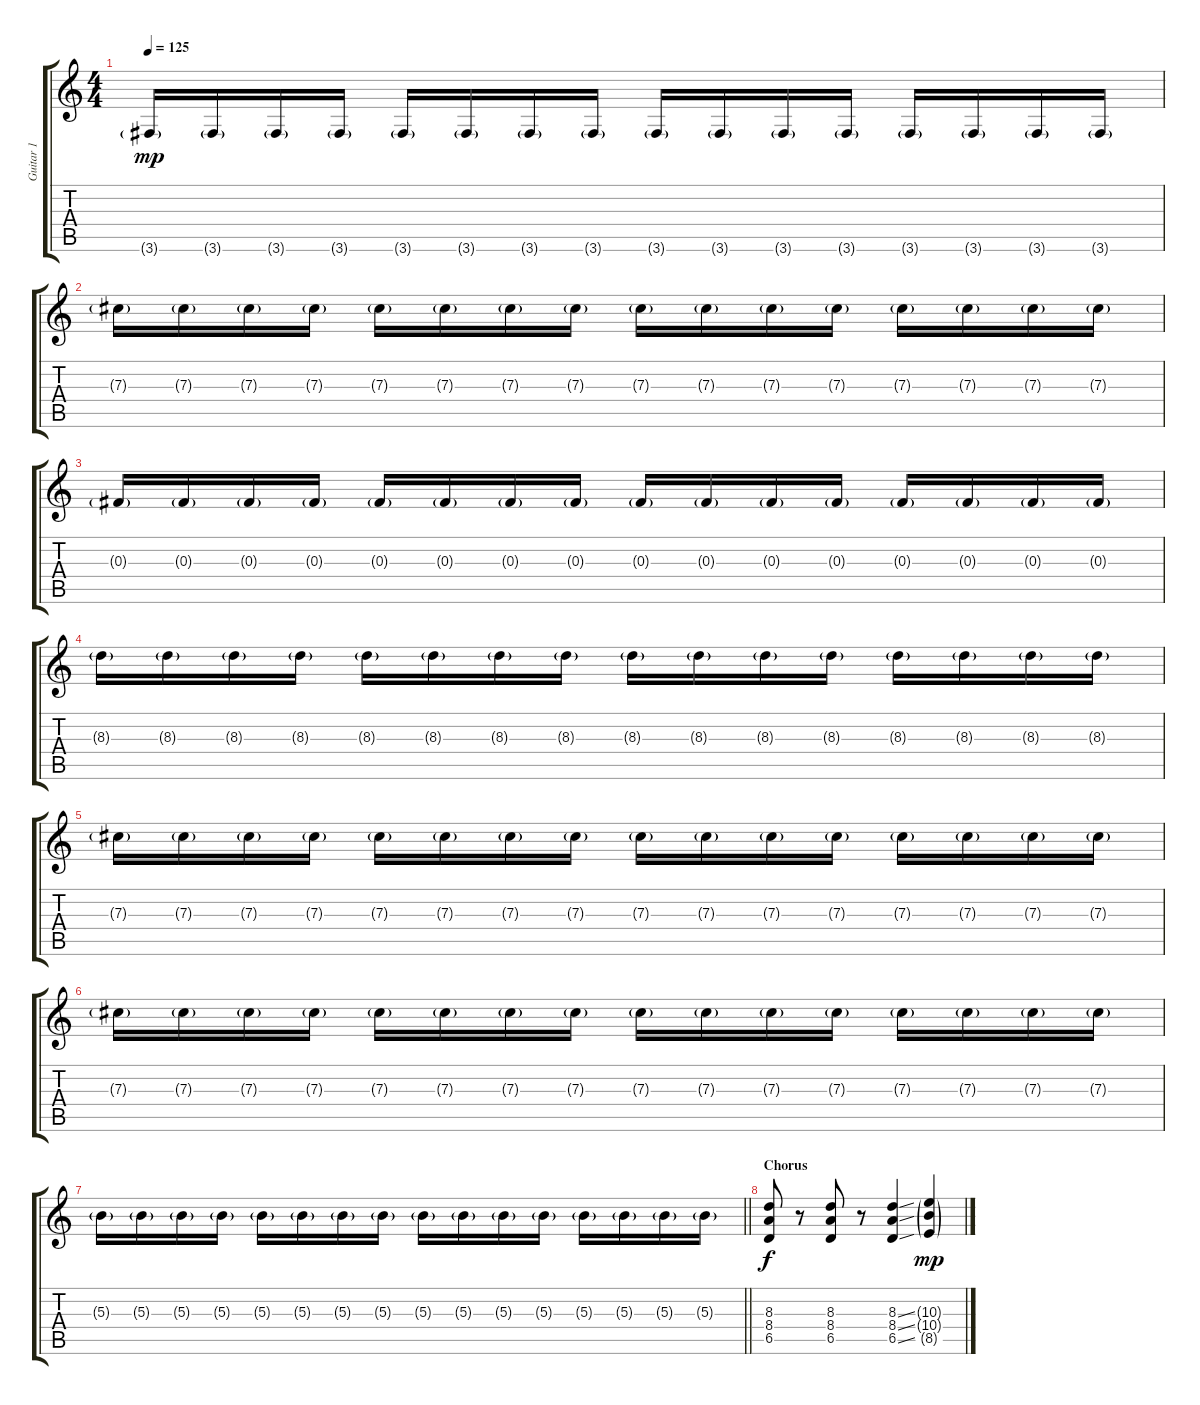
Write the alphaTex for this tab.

\track ("Guitar 1" "Guitar 1") {instrument overdrivenguitar}
\staff {score tabs}
\tuning (Eb4 Bb3 Gb3 Db3 Ab2 Eb2) {hide}
\ts (4 4)
\tempo 125
\clef g2
\ks c
3.6{g}.16{dy mp} 3.6{g}.16 3.6{g}.16 3.6{g}.16 3.6{g}.16 3.6{g}.16 3.6{g}.16 3.6{g}.16 3.6{g}.16 3.6{g}.16 3.6{g}.16 3.6{g}.16 3.6{g}.16 3.6{g}.16 3.6{g}.16 3.6{g}.16 |
7.3{g}.16{volume 6} 7.3{g}.16 7.3{g}.16 7.3{g}.16 7.3{g}.16 7.3{g}.16 7.3{g}.16 7.3{g}.16 7.3{g}.16 7.3{g}.16 7.3{g}.16 7.3{g}.16 7.3{g}.16 7.3{g}.16 7.3{g}.16 7.3{g}.16 |
0.3{g}.16 0.3{g}.16 0.3{g}.16 0.3{g}.16 0.3{g}.16 0.3{g}.16 0.3{g}.16 0.3{g}.16 0.3{g}.16 0.3{g}.16 0.3{g}.16 0.3{g}.16 0.3{g}.16 0.3{g}.16 0.3{g}.16 0.3{g}.16 |
8.3{g}.16 8.3{g}.16 8.3{g}.16 8.3{g}.16 8.3{g}.16 8.3{g}.16 8.3{g}.16 8.3{g}.16 8.3{g}.16 8.3{g}.16 8.3{g}.16 8.3{g}.16 8.3{g}.16 8.3{g}.16 8.3{g}.16 8.3{g}.16 |
7.3{g}.16 7.3{g}.16 7.3{g}.16 7.3{g}.16 7.3{g}.16 7.3{g}.16 7.3{g}.16 7.3{g}.16 7.3{g}.16 7.3{g}.16 7.3{g}.16 7.3{g}.16 7.3{g}.16 7.3{g}.16 7.3{g}.16 7.3{g}.16 |
7.3{g}.16 7.3{g}.16 7.3{g}.16 7.3{g}.16 7.3{g}.16 7.3{g}.16 7.3{g}.16 7.3{g}.16 7.3{g}.16 7.3{g}.16 7.3{g}.16 7.3{g}.16 7.3{g}.16 7.3{g}.16 7.3{g}.16 7.3{g}.16 |
\barLineRight lightlight
5.3{g}.16 5.3{g}.16 5.3{g}.16 5.3{g}.16 5.3{g}.16 5.3{g}.16 5.3{g}.16 5.3{g}.16 5.3{g}.16 5.3{g}.16 5.3{g}.16 5.3{g}.16 5.3{g}.16 5.3{g}.16 5.3{g}.16 5.3{g}.16 |
\section ("" "Chorus")
(8.3 8.4 6.5).8{dy f volume 13} r.8 (8.3 8.4 6.5).8 r.8 (8.3{ss} 8.4{ss} 6.5{ss}).4 (10.3{g} 10.4{g} 8.5{g}).4{dy mp}
